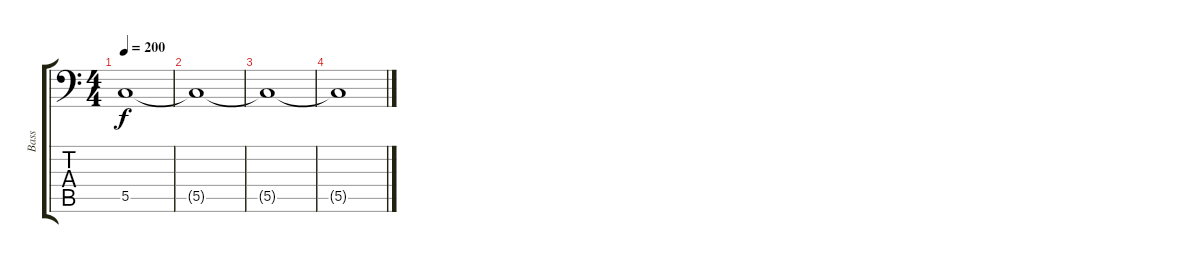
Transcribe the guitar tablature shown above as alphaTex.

\track ("Bass" "Bass") {instrument electricbasspick}
\staff {score tabs}
\tuning (D3 A2 F2 C2 G1 D1) {hide}
\ts (4 4)
\tempo 200
\clef f4
\ks c
5.5.1{dy f} |
5.5{t}.1{volume 0} |
5.5{t}.1 |
5.5{t}.1
